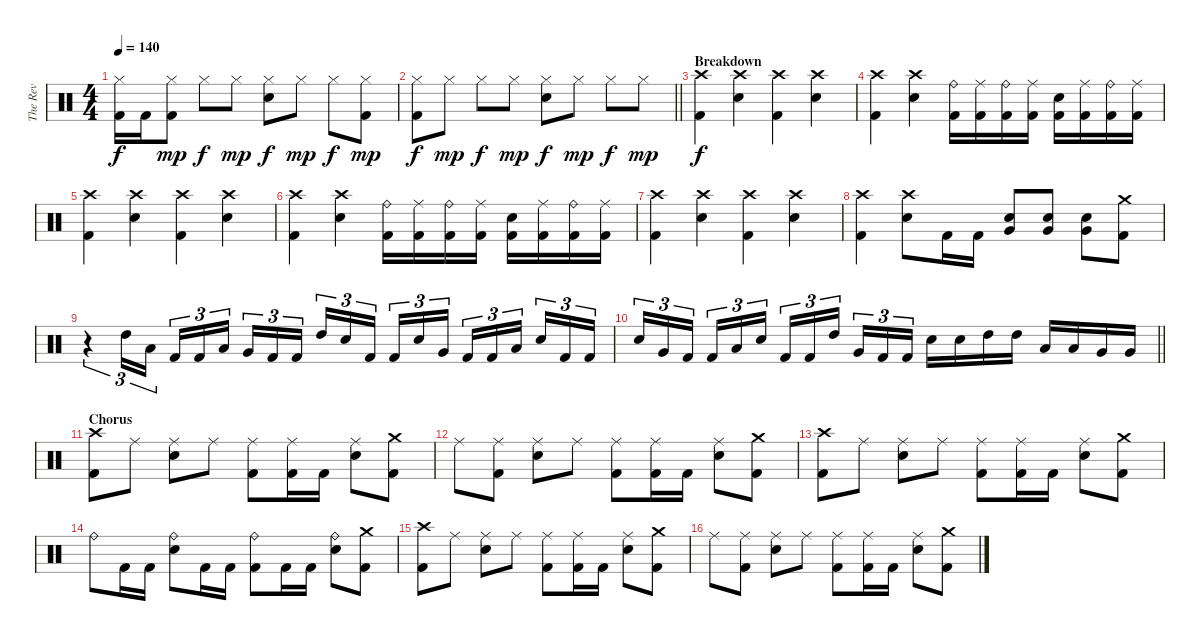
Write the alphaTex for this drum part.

\track ("The Rev" "The Rev") {instrument percussion}
\staff {score}
\articulation defaults
\ts (4 4)
\tempo 140
\clef neutral
\ks c
("Hi-Hat (closed)" "Kick (hit) 2").16{dy f} "Kick (hit) 2".16 ("Hi-Hat (closed)" "Kick (hit) 2").8{dy mp} "Hi-Hat (closed)".8{dy f} "Hi-Hat (closed)".8{dy mp} ("Hi-Hat (closed)" "Snare (hit) 2").8{dy f} "Hi-Hat (closed)".8{dy mp} "Hi-Hat (closed)".8{dy f} ("Hi-Hat (closed)" "Kick (hit) 2").8{dy mp} |
\barLineRight lightlight
("Hi-Hat (closed)" "Kick (hit) 2").8{dy f} "Hi-Hat (closed)".8{dy mp} "Hi-Hat (closed)".8{dy f} "Hi-Hat (closed)".8{dy mp} ("Hi-Hat (closed)" "Snare (hit) 2").8{dy f} "Hi-Hat (closed)".8{dy mp} "Hi-Hat (closed)".8{dy f} "Hi-Hat (closed)".8{dy mp} |
\section ("" "Breakdown")
("Crash high (hit)" "Kick (hit) 2").4{dy f} ("Crash high (hit)" "Snare (hit) 2").4 ("Crash high (hit)" "Kick (hit) 2").4 ("Crash high (hit)" "Snare (hit) 2").4 |
("Crash high (hit)" "Kick (hit) 2").4 ("Crash high (hit)" "Snare (hit) 2").4 ("Ride (bell)" "Kick (hit) 2").16 ("Ride (middle)" "Kick (hit) 2").16 ("Ride (bell)" "Kick (hit) 2").16 ("Ride (middle)" "Kick (hit) 2").16 ("Snare (hit) 2" "Kick (hit) 2").16 ("Ride (middle)" "Kick (hit) 2").16 ("Ride (bell)" "Kick (hit) 2").16 ("Ride (middle)" "Kick (hit) 2").16 |
("Crash high (hit)" "Kick (hit) 2").4 ("Crash high (hit)" "Snare (hit) 2").4 ("Crash high (hit)" "Kick (hit) 2").4 ("Crash high (hit)" "Snare (hit) 2").4 |
("Crash high (hit)" "Kick (hit) 2").4 ("Crash high (hit)" "Snare (hit) 2").4 ("Ride (bell)" "Kick (hit) 2").16 ("Ride (middle)" "Kick (hit) 2").16 ("Ride (bell)" "Kick (hit) 2").16 ("Ride (middle)" "Kick (hit) 2").16 ("Snare (hit) 2" "Kick (hit) 2").16 ("Ride (middle)" "Kick (hit) 2").16 ("Ride (bell)" "Kick (hit) 2").16 ("Ride (middle)" "Kick (hit) 2").16 |
("Crash high (hit)" "Kick (hit) 2").4 ("Crash high (hit)" "Snare (hit) 2").4 ("Crash high (hit)" "Kick (hit) 2").4 ("Crash high (hit)" "Snare (hit) 2").4 |
("Crash high (hit)" "Kick (hit) 2").4 ("Crash high (hit)" "Snare (hit) 2").8 "Kick (hit) 2".16 "Kick (hit) 2".16 ("Snare (hit) 2" "Very Low Tom (hit)").8 ("Snare (hit) 2" "Very Low Tom (hit)").8 ("Snare (hit) 2" "Very Low Tom (hit)").8 ("Crash medium (hit)" "Kick (hit) 2").8 |
r.4{tu (3 2)} "High Tom (hit)".16{tu (3 2)} "Low Tom (hit)".16{tu (3 2)} "Kick (hit) 2".16{tu (3 2)} "Kick (hit) 2".16{tu (3 2)} "Low Tom (hit)".16{tu (3 2) beam splitsecondary} "Very Low Tom (hit)".16{tu (3 2)} "Kick (hit) 2".16{tu (3 2)} "Kick (hit) 2".16{tu (3 2)} "High Tom (hit)".16{tu (3 2)} "Snare (hit) 2".16{tu (3 2)} "Kick (hit) 2".16{tu (3 2) beam splitsecondary} "Kick (hit) 2".16{tu (3 2)} "Snare (hit) 2".16{tu (3 2)} "Very Low Tom (hit)".16{tu (3 2)} "Kick (hit) 2".16{tu (3 2)} "Kick (hit) 2".16{tu (3 2)} "Low Tom (hit)".16{tu (3 2) beam splitsecondary} "Snare (hit) 2".16{tu (3 2)} "Kick (hit) 2".16{tu (3 2)} "Kick (hit) 2".16{tu (3 2)} |
\barLineRight lightlight "Snare (hit) 2".16{tu (3 2)} "Very Low Tom (hit)".16{tu (3 2)} "Kick (hit) 2".16{tu (3 2) beam splitsecondary} "Kick (hit) 2".16{tu (3 2)} "Low Tom (hit)".16{tu (3 2)} "Snare (hit) 2".16{tu (3 2)} "Kick (hit) 2".16{tu (3 2)} "Kick (hit) 2".16{tu (3 2)} "High Tom (hit)".16{tu (3 2) beam splitsecondary} "Very Low Tom (hit)".16{tu (3 2)} "Kick (hit) 2".16{tu (3 2)} "Kick (hit) 2".16{tu (3 2)} "Snare (hit) 2".16 "Snare (hit) 2".16 "High Tom (hit)".16 "High Tom (hit)".16 "Low Tom (hit)".16 "Low Tom (hit)".16 "Very Low Tom (hit)".16 "Very Low Tom (hit)".16
|
\section ("" "Chorus")
("Crash high (hit)" "Kick (hit) 2").8 "Ride (middle)".8 ("Ride (middle)" "Snare (hit) 2").8 "Ride (middle)".8 ("Ride (middle)" "Kick (hit) 2").8 ("Ride (middle)" "Kick (hit) 2").16 "Kick (hit) 2".16 ("Ride (middle)" "Snare (hit) 2").8 ("Crash medium (hit)" "Kick (hit) 2").8 |
"Ride (middle)".8 ("Ride (middle)" "Kick (hit) 2").8 ("Ride (middle)" "Snare (hit) 2").8 "Ride (middle)".8 ("Ride (middle)" "Kick (hit) 2").8 ("Ride (middle)" "Kick (hit) 2").16 "Kick (hit) 2".16 ("Ride (middle)" "Snare (hit) 2").8 ("Crash medium (hit)" "Kick (hit) 2").8 |
("Crash high (hit)" "Kick (hit) 2").8 "Ride (middle)".8 ("Ride (middle)" "Snare (hit) 2").8 "Ride (middle)".8 ("Ride (middle)" "Kick (hit) 2").8 ("Ride (middle)" "Kick (hit) 2").16 "Kick (hit) 2".16 ("Ride (middle)" "Snare (hit) 2").8 ("Crash medium (hit)" "Kick (hit) 2").8 |
"Ride (bell)".8 "Kick (hit) 2".16 "Kick (hit) 2".16 ("Ride (bell)" "Snare (hit) 2").8 "Kick (hit) 2".16 "Kick (hit) 2".16 ("Ride (bell)" "Kick (hit) 2").8 "Kick (hit) 2".16 "Kick (hit) 2".16 ("Ride (bell)" "Snare (hit) 2").8 ("Crash medium (hit)" "Kick (hit) 2").8 |
("Crash high (hit)" "Kick (hit) 2").8 "Ride (middle)".8 ("Ride (middle)" "Snare (hit) 2").8 "Ride (middle)".8 ("Ride (middle)" "Kick (hit) 2").8 ("Ride (middle)" "Kick (hit) 2").16 "Kick (hit) 2".16 ("Ride (middle)" "Snare (hit) 2").8 ("Crash medium (hit)" "Kick (hit) 2").8 |
"Ride (middle)".8 ("Ride (middle)" "Kick (hit) 2").8 ("Ride (middle)" "Snare (hit) 2").8 "Ride (middle)".8 ("Ride (middle)" "Kick (hit) 2").8 ("Ride (middle)" "Kick (hit) 2").16 "Kick (hit) 2".16 ("Ride (middle)" "Snare (hit) 2").8 ("Crash medium (hit)" "Kick (hit) 2").8
